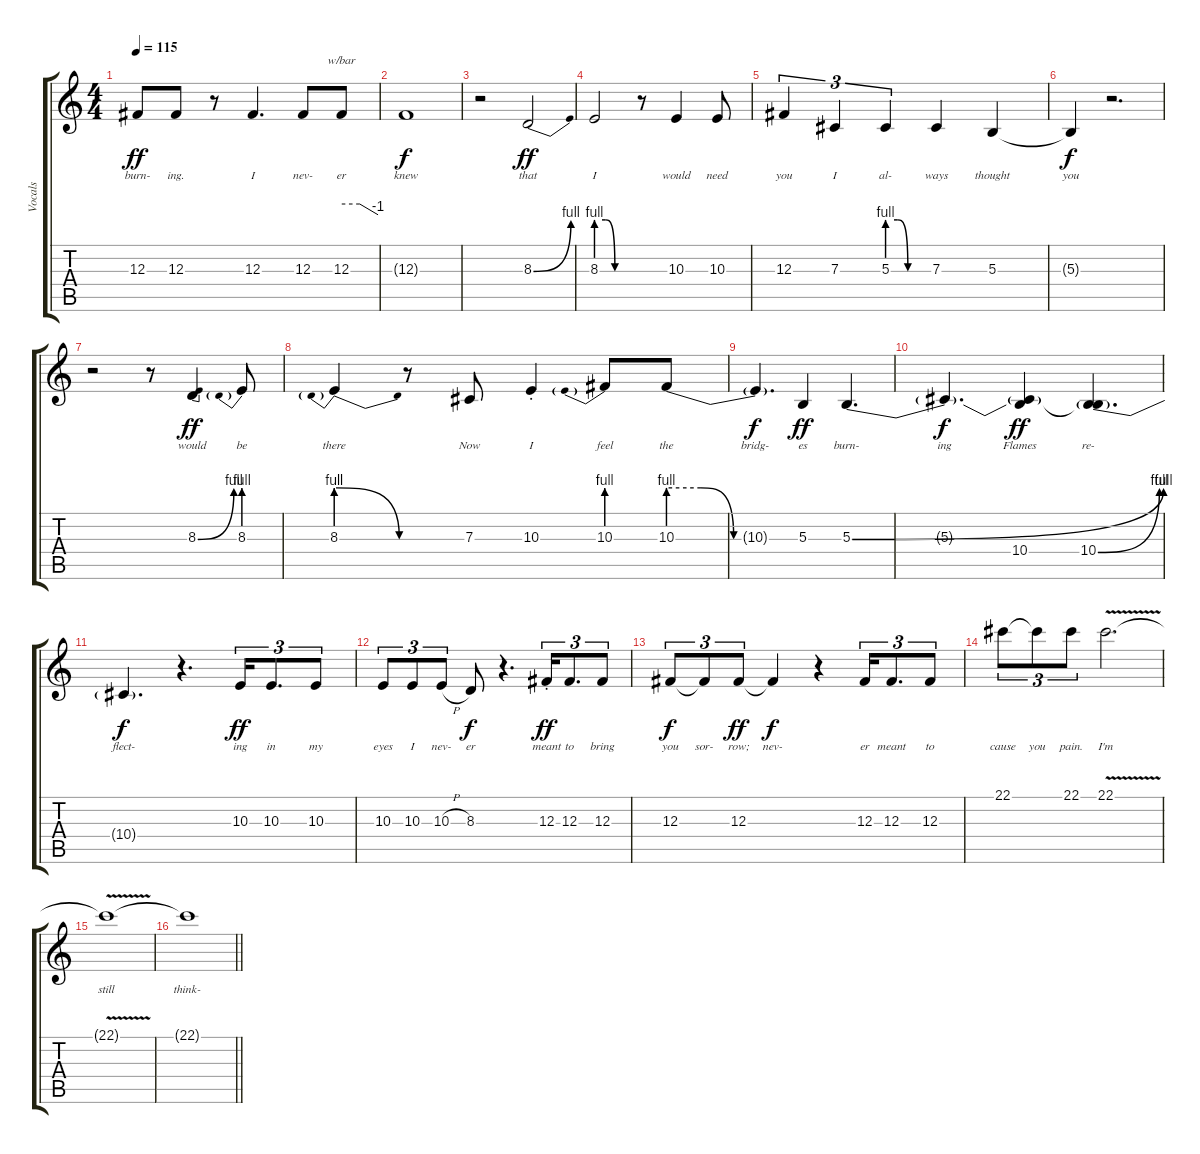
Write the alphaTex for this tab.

\track ("Vocals" "Vocals") {instrument trumpet}
\staff {score tabs}
\tuning (Eb4 Bb3 Gb3 Db3 Ab2 Eb2) {hide}
\ts (4 4)
\tempo 115
\clef g2
\ks c
12.3.8{lyrics (0 "burn-") lyrics (1 "") lyrics (2 "") lyrics (3 "") lyrics (4 "") dy ff} 12.3.8{lyrics (0 "ing.") lyrics (1 "") lyrics (2 "") lyrics (3 "") lyrics (4 "")} r.8 12.3.4{d lyrics (0 "I") lyrics (1 "") lyrics (2 "") lyrics (3 "") lyrics (4 "")} 12.3.8{lyrics (0 "nev-") lyrics (1 "") lyrics (2 "") lyrics (3 "") lyrics (4 "")} 12.3.8{tbe (custom default 0 0 30 0 60 -4) lyrics (0 "er") lyrics (1 "") lyrics (2 "") lyrics (3 "") lyrics (4 "")} |
12.3{t}.1{lyrics (0 "knew") lyrics (1 "") lyrics (2 "") lyrics (3 "") lyrics (4 "") dy f} |
r.2 8.3{be (bend 0 0 60 4)}.2{lyrics (0 "that") lyrics (1 "") lyrics (2 "") lyrics (3 "") lyrics (4 "") dy ff} |
8.3{be (custom 0 4 15 4 30 0 60 0)}.2{lyrics (0 "I") lyrics (1 "") lyrics (2 "") lyrics (3 "") lyrics (4 "")} r.8 10.3.4{lyrics (0 "would") lyrics (1 "") lyrics (2 "") lyrics (3 "") lyrics (4 "")} 10.3.8{lyrics (0 "need") lyrics (1 "") lyrics (2 "") lyrics (3 "") lyrics (4 "")} |
12.3.4{tu (3 2) lyrics (0 "you") lyrics (1 "") lyrics (2 "") lyrics (3 "") lyrics (4 "")} 7.3.4{tu (3 2) lyrics (0 "I") lyrics (1 "") lyrics (2 "") lyrics (3 "") lyrics (4 "")} 5.3{be (custom 0 4 15 4 30 0 60 0)}.4{tu (3 2) lyrics (0 "al-") lyrics (1 "") lyrics (2 "") lyrics (3 "") lyrics (4 "")} 7.3.4{lyrics (0 "ways") lyrics (1 "") lyrics (2 "") lyrics (3 "") lyrics (4 "")} 5.3.4{lyrics (0 "thought") lyrics (1 "") lyrics (2 "") lyrics (3 "") lyrics (4 "")} |
5.3{t}.4{lyrics (0 "you") lyrics (1 "") lyrics (2 "") lyrics (3 "") lyrics (4 "") dy f} r.2{d} |
r.2 r.8 8.3{be (bend 0 0 60 4)}.4{lyrics (0 "would") lyrics (1 "") lyrics (2 "") lyrics (3 "") lyrics (4 "") dy ff} 8.3{be (prebend 0 4 60 4)}.8{lyrics (0 "be") lyrics (1 "") lyrics (2 "") lyrics (3 "") lyrics (4 "")} |
8.3{be (prebendrelease 0 4 60 0)}.4{lyrics (0 "there") lyrics (1 "") lyrics (2 "") lyrics (3 "") lyrics (4 "")} r.8 7.3.8{lyrics (0 "Now") lyrics (1 "") lyrics (2 "") lyrics (3 "") lyrics (4 "")} 10.3{st}.4{lyrics (0 "I") lyrics (1 "") lyrics (2 "") lyrics (3 "") lyrics (4 "")} 10.3{be (prebend 0 4 60 4)}.8{lyrics (0 "feel") lyrics (1 "") lyrics (2 "") lyrics (3 "") lyrics (4 "")} 10.3{be (custom 0 4 15 4 30 0 60 0)}.8{lyrics (0 "the") lyrics (1 "") lyrics (2 "") lyrics (3 "") lyrics (4 "")} |
10.3{t}.4{d lyrics (0 "bridg-") lyrics (1 "") lyrics (2 "") lyrics (3 "") lyrics (4 "") dy f} 5.3.4{lyrics (0 "es") lyrics (1 "") lyrics (2 "") lyrics (3 "") lyrics (4 "") dy ff} 5.3{be (bend 0 0 60 4)}.4{d lyrics (0 "burn-") lyrics (1 "") lyrics (2 "") lyrics (3 "") lyrics (4 "")} |
5.3{t}.4{d lyrics (0 "ing") lyrics (1 "") lyrics (2 "") lyrics (3 "") lyrics (4 "") dy f} (5.3{t} 10.4).4{lyrics (0 "Flames") lyrics (1 "") lyrics (2 "") lyrics (3 "") lyrics (4 "") dy ff} (5.3{t} 10.4{be (bend 0 0 60 4)}).4{d lyrics (0 "re-") lyrics (1 "") lyrics (2 "") lyrics (3 "") lyrics (4 "")} |
10.4{t}.4{d lyrics (0 "flect-") lyrics (1 "") lyrics (2 "") lyrics (3 "") lyrics (4 "") dy f} r.4{d} 10.3.16{tu (3 2) lyrics (0 "ing") lyrics (1 "") lyrics (2 "") lyrics (3 "") lyrics (4 "") dy ff} 10.3.8{d tu (3 2) lyrics (0 "in") lyrics (1 "") lyrics (2 "") lyrics (3 "") lyrics (4 "")} 10.3.8{tu (3 2) lyrics (0 "my") lyrics (1 "") lyrics (2 "") lyrics (3 "") lyrics (4 "")} |
10.3.8{tu (3 2) lyrics (0 "eyes") lyrics (1 "") lyrics (2 "") lyrics (3 "") lyrics (4 "")} 10.3.8{tu (3 2) lyrics (0 "I") lyrics (1 "") lyrics (2 "") lyrics (3 "") lyrics (4 "")} 10.3{h}.8{tu (3 2) lyrics (0 "nev-") lyrics (1 "") lyrics (2 "") lyrics (3 "") lyrics (4 "")} 8.3.8{lyrics (0 "er") lyrics (1 "") lyrics (2 "") lyrics (3 "") lyrics (4 "") dy f} r.4{d} 12.3{st}.16{tu (3 2) lyrics (0 "meant") lyrics (1 "") lyrics (2 "") lyrics (3 "") lyrics (4 "") dy ff} 12.3.8{d tu (3 2) lyrics (0 "to") lyrics (1 "") lyrics (2 "") lyrics (3 "") lyrics (4 "")} 12.3.8{tu (3 2) lyrics (0 "bring") lyrics (1 "") lyrics (2 "") lyrics (3 "") lyrics (4 "")} |
12.3.8{tu (3 2) lyrics (0 "you") lyrics (1 "") lyrics (2 "") lyrics (3 "") lyrics (4 "") dy f} 12.3{t}.8{tu (3 2) lyrics (0 "sor-") lyrics (1 "") lyrics (2 "") lyrics (3 "") lyrics (4 "")} 12.3.8{tu (3 2) lyrics (0 "row;") lyrics (1 "") lyrics (2 "") lyrics (3 "") lyrics (4 "") dy ff} 12.3{t}.4{lyrics (0 "nev-") lyrics (1 "") lyrics (2 "") lyrics (3 "") lyrics (4 "") dy f} r.4 12.3.16{tu (3 2) lyrics (0 "er") lyrics (1 "") lyrics (2 "") lyrics (3 "") lyrics (4 "")} 12.3.8{d tu (3 2) lyrics (0 "meant") lyrics (1 "") lyrics (2 "") lyrics (3 "") lyrics (4 "")} 12.3.8{tu (3 2) lyrics (0 "to") lyrics (1 "") lyrics (2 "") lyrics (3 "") lyrics (4 "")} |
22.1.8{tu (3 2) lyrics (0 "cause") lyrics (1 "") lyrics (2 "") lyrics (3 "") lyrics (4 "")} 22.1{t}.8{tu (3 2) lyrics (0 "you") lyrics (1 "") lyrics (2 "") lyrics (3 "") lyrics (4 "")} 22.1.8{tu (3 2) lyrics (0 "pain.") lyrics (1 "") lyrics (2 "") lyrics (3 "") lyrics (4 "")} 22.1{v}.2{d lyrics (0 "I'm") lyrics (1 "") lyrics (2 "") lyrics (3 "") lyrics (4 "")} |
22.1{t}.1{lyrics (0 "still") lyrics (1 "") lyrics (2 "") lyrics (3 "") lyrics (4 "")} |
\barLineRight lightlight
22.1{t}.1{lyrics (0 "think-") lyrics (1 "") lyrics (2 "") lyrics (3 "") lyrics (4 "")}
